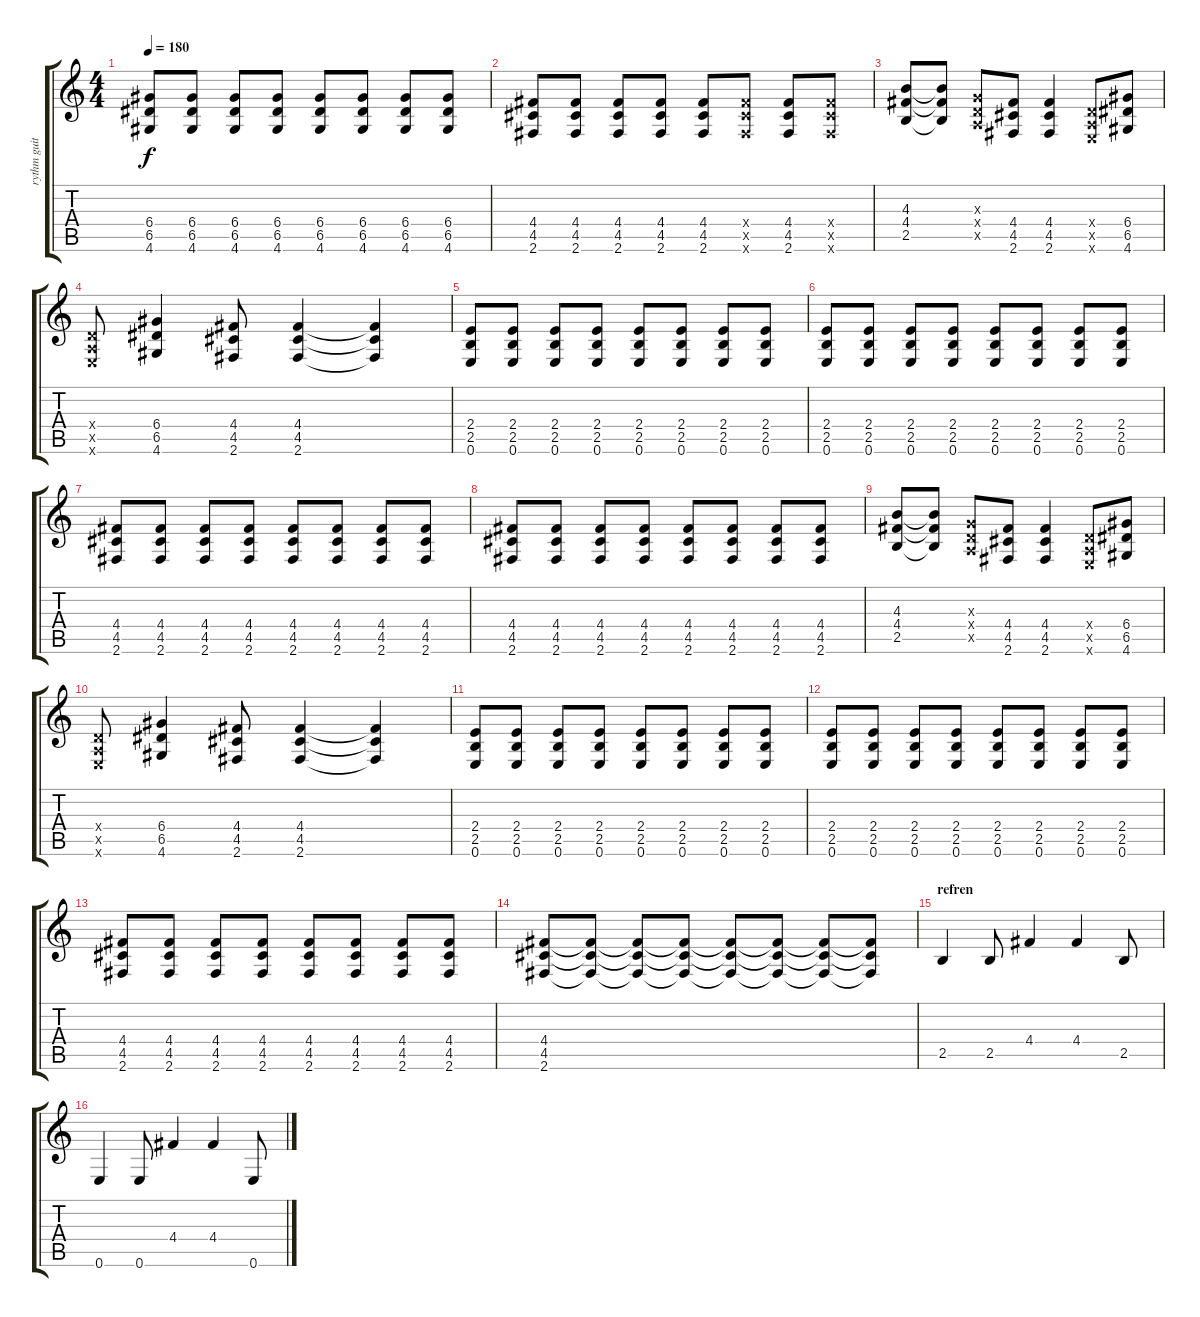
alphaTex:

\track ("rythm guitar" "rythm guit") {instrument overdrivenguitar}
\staff {score tabs}
\tuning (E4 B3 G3 D3 A2 E2) {hide}
\ts (4 4)
\tempo 180
\clef g2
\ks c
(6.4 6.5 4.6).8{dy f} (6.4 6.5 4.6).8 (6.4 6.5 4.6).8 (6.4 6.5 4.6).8 (6.4 6.5 4.6).8 (6.4 6.5 4.6).8 (6.4 6.5 4.6).8 (6.4 6.5 4.6).8 |
(4.4 4.5 2.6).8 (4.4 4.5 2.6).8 (4.4 4.5 2.6).8 (4.4 4.5 2.6).8 (4.4 4.5 2.6).8 (4.4{x} 4.5{x} 2.6{x}).8 (4.4 4.5 2.6).8 (4.4{x} 4.5{x} 2.6{x}).8 |
(4.3 4.4 2.5).8 (4.3{t} 4.4{t} 2.5{t}).8 (0.3{x} 0.4{x} 0.5{x}).8 (4.4 4.5 2.6).8 (4.4 4.5 2.6).4 (0.4{x} 0.5{x} 0.6{x}).8 (6.4 6.5 4.6).8 |
(0.4{x} 0.5{x} 0.6{x}).8 (6.4 6.5 4.6).4 (4.4 4.5 2.6).8 (4.4 4.5 2.6).4 (4.4{t} 4.5{t} 2.6{t}).4 |
(2.4 2.5 0.6).8 (2.4 2.5 0.6).8 (2.4 2.5 0.6).8 (2.4 2.5 0.6).8 (2.4 2.5 0.6).8 (2.4 2.5 0.6).8 (2.4 2.5 0.6).8 (2.4 2.5 0.6).8 |
(2.4 2.5 0.6).8 (2.4 2.5 0.6).8 (2.4 2.5 0.6).8 (2.4 2.5 0.6).8 (2.4 2.5 0.6).8 (2.4 2.5 0.6).8 (2.4 2.5 0.6).8 (2.4 2.5 0.6).8 |
(4.4 4.5 2.6).8 (4.4 4.5 2.6).8 (4.4 4.5 2.6).8 (4.4 4.5 2.6).8 (4.4 4.5 2.6).8 (4.4 4.5 2.6).8 (4.4 4.5 2.6).8 (4.4 4.5 2.6).8 |
(4.4 4.5 2.6).8 (4.4 4.5 2.6).8 (4.4 4.5 2.6).8 (4.4 4.5 2.6).8 (4.4 4.5 2.6).8 (4.4 4.5 2.6).8 (4.4 4.5 2.6).8 (4.4 4.5 2.6).8 |
(4.3 4.4 2.5).8 (4.3{t} 4.4{t} 2.5{t}).8 (0.3{x} 0.4{x} 0.5{x}).8 (4.4 4.5 2.6).8 (4.4 4.5 2.6).4 (0.4{x} 0.5{x} 0.6{x}).8 (6.4 6.5 4.6).8 |
(0.4{x} 0.5{x} 0.6{x}).8 (6.4 6.5 4.6).4 (4.4 4.5 2.6).8 (4.4 4.5 2.6).4 (4.4{t} 4.5{t} 2.6{t}).4 |
(2.4 2.5 0.6).8 (2.4 2.5 0.6).8 (2.4 2.5 0.6).8 (2.4 2.5 0.6).8 (2.4 2.5 0.6).8 (2.4 2.5 0.6).8 (2.4 2.5 0.6).8 (2.4 2.5 0.6).8 |
(2.4 2.5 0.6).8 (2.4 2.5 0.6).8 (2.4 2.5 0.6).8 (2.4 2.5 0.6).8 (2.4 2.5 0.6).8 (2.4 2.5 0.6).8 (2.4 2.5 0.6).8 (2.4 2.5 0.6).8 |
(4.4 4.5 2.6).8 (4.4 4.5 2.6).8 (4.4 4.5 2.6).8 (4.4 4.5 2.6).8 (4.4 4.5 2.6).8 (4.4 4.5 2.6).8 (4.4 4.5 2.6).8 (4.4 4.5 2.6).8 |
(4.4 4.5 2.6).8 (4.4{t} 4.5{t} 2.6{t}).8 (4.4{t} 4.5{t} 2.6{t}).8 (4.4{t} 4.5{t} 2.6{t}).8 (4.4{t} 4.5{t} 2.6{t}).8 (4.4{t} 4.5{t} 2.6{t}).8 (4.4{t} 4.5{t} 2.6{t}).8 (4.4{t} 4.5{t} 2.6{t}).8 |
\section ("" "refren")
2.5.4{instrument electricguitarclean} 2.5.8 4.4.4 4.4.4 2.5.8 |
0.6.4 0.6.8 4.4.4 4.4.4 0.6.8
